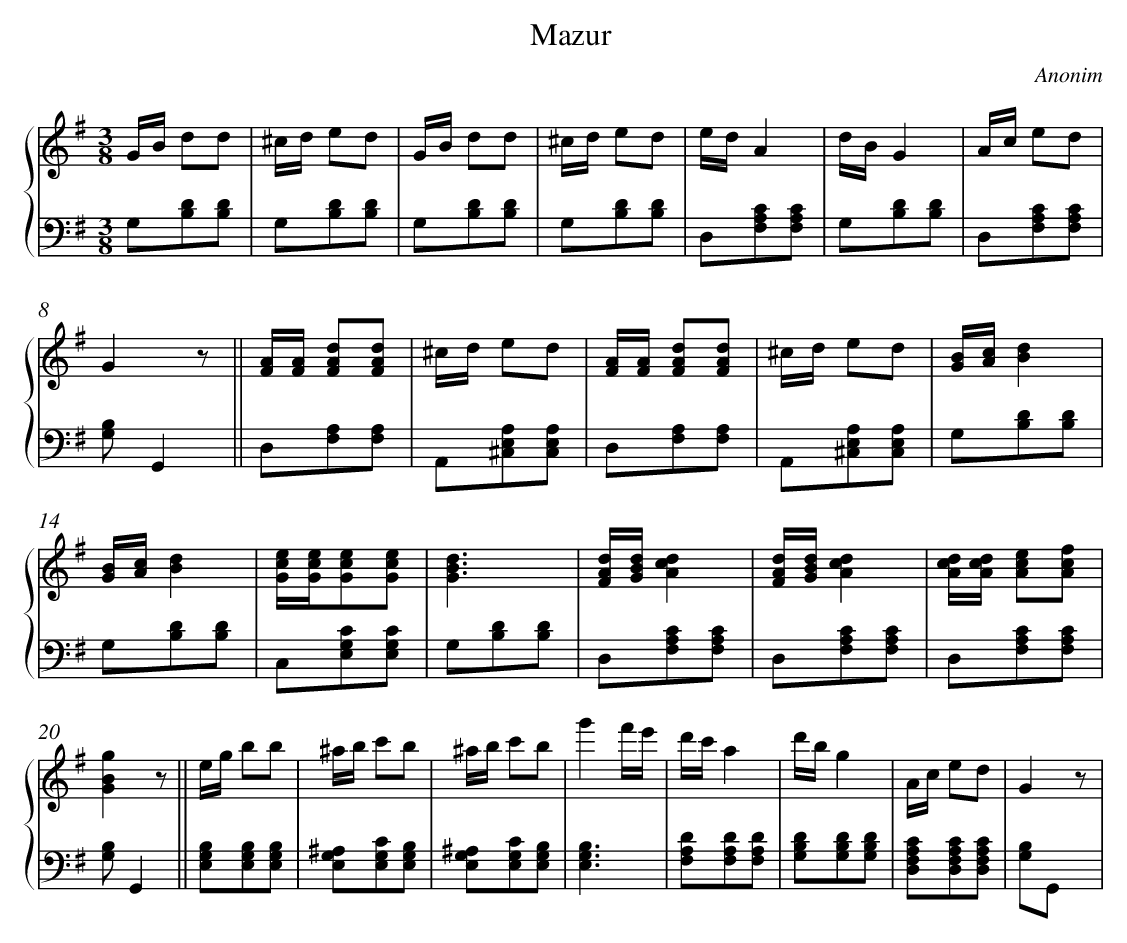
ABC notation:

X:1
T: Mazur
C: Anonim
L: 1/8
M: 3/8
%%staves {1 2}
V: 1 clef=treble
V: 2 clef=bass
K: G
[V:1] G/B/ dd |
[V:2] G,[DB,][DB,] |
[V:1] ^c/d/ ed |
[V:2] G,[DB,][DB,] |
[V:1] G/B/ dd |
[V:2] G,[DB,][DB,] |
[V:1] ^c/d/ ed |
[V:2] G,[DB,][DB,] |
[V:1] e/d/A2 |
[V:2] D,[CA,F,][CA,F,] |
[V:1] d/B/G2 |
[V:2] G,[DB,][DB,] |
[V:1] A/c/ ed |
[V:2] D,[CA,F,][CA,F,] |
[V:1] G2z ||
[V:2] [B,G,]G,,2 ||
[V:1] [A/F/][A/F/] [dAF][dAF] |
[V:2] D,[A,F,][A,F,] |
[V:1] ^c/d/ ed |
[V:2] A,,[A,E,^C,][A,E,C,] |
[V:1] [A/F/][A/F/] [dAF][dAF] |
[V:2] D,[A,F,][A,F,] |
[V:1] ^c/d/ ed |
[V:2] A,,[A,E,^C,][A,E,C,] |
[V:1] [B/G/][c/A/][d2B2] |
[V:2] G,[DB,][DB,] |
[V:1] [B/G/][c/A/][d2B2] |
[V:2] G,[DB,][DB,] |
[V:1] [e/c/G/][e/c/G/][ecG][ecG] |
[V:2] C,[CG,E,][CG,E,] |
[V:1] [d3B3G3] |
[V:2] G,[DB,][DB,] |
[V:1] [d/A/F/][d/B/G/][d2c2A2] |
[V:2] D,[CA,F,][CA,F,] |
[V:1] [d/A/F/][d/B/G/][d2c2A2] |
[V:2] D,[CA,F,][CA,F,] |
[V:1] [d/c/A/][d/c/A/] [ecA][fcA] |
[V:2] D,[CA,F,][CA,F,] |
[V:1] [g2B2G2]z ||
[V:2] [B,G,]G,,2 ||
[V:1] e/g/ bb |
[V:2] [B,G,E,][B,G,E,][B,G,E,] |
[V:1] ^a/b/ c'b |
[V:2] [^A,G,E,][CG,E,][B,G,E,] |
[V:1] ^a/b/ c'b |
[V:2] [^A,G,E,][CG,E,][B,G,E,] |
[V:1] g'2f'/e'/ |
[V:2] [B,3G,3E,3] |
[V:1] d'/c'/a2 |
[V:2] [DA,F,][DA,F,][DA,F,] |
[V:1] d'/b/g2 |
[V:2] [DB,G,][DB,G,][DB,G,] |
[V:1] A/c/ ed |
[V:2] [CA,F,D,][CA,F,D,][CA,F,D,] |
[V:1] G2z |
[V:2] [B,G,]G,, x |
